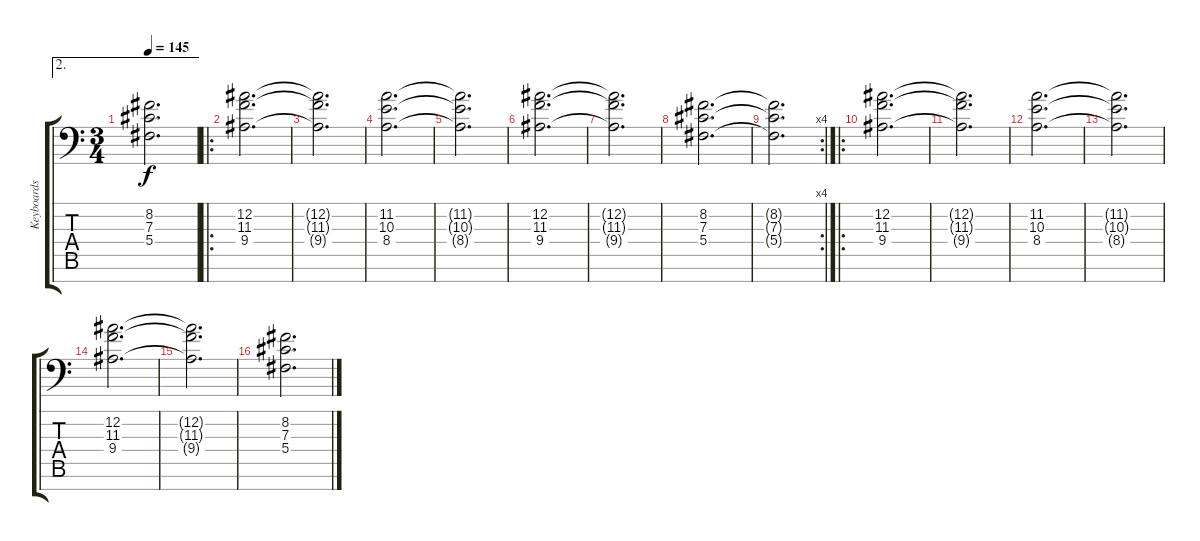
\track ("Keyboards" "Keyboards") {instrument stringensemble2}
\staff {score tabs}
\tuning (Eb4 Bb3 Gb3 Db3 Ab2 Eb2 Bb1) {hide}
\ae 2
\ts (3 4)
\tempo 145
\clef f4
\ks c
(8.2{t} 7.3{t} 5.4{t}).2{d dy f} |
\ro
(12.2 11.3 9.4).2{d} |
(12.2{t} 11.3{t} 9.4{t}).2{d} |
(11.2 10.3 8.4).2{d} |
(11.2{t} 10.3{t} 8.4{t}).2{d} |
(12.2 11.3 9.4).2{d} |
(12.2{t} 11.3{t} 9.4{t}).2{d} |
(8.2 7.3 5.4).2{d} |
\rc 4
(8.2{t} 7.3{t} 5.4{t}).2{d} |
\ro
(12.2 11.3 9.4).2{d} |
(12.2{t} 11.3{t} 9.4{t}).2{d} |
(11.2 10.3 8.4).2{d} |
(11.2{t} 10.3{t} 8.4{t}).2{d} |
(12.2 11.3 9.4).2{d} |
(12.2{t} 11.3{t} 9.4{t}).2{d} |
(8.2 7.3 5.4).2{d}
